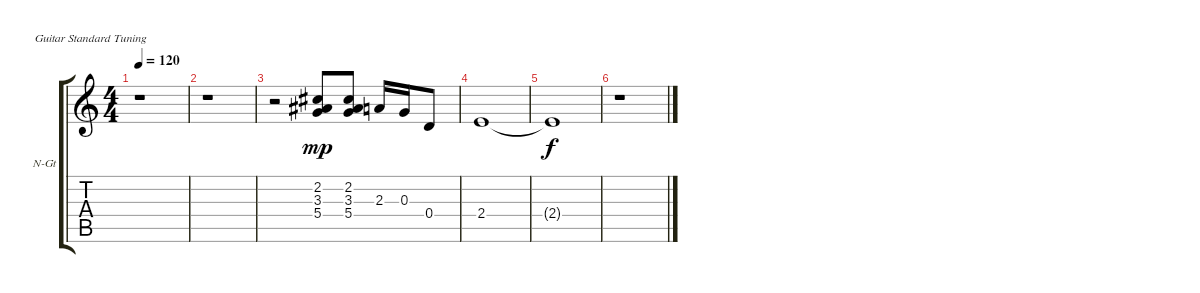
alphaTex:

\bracketExtendMode groupsimilarinstruments
\firstSystemTrackNameOrientation horizontal
\otherSystemsTrackNameOrientation horizontal
\track ("End guitar 2" "N-Gt") {instrument acousticguitarnylon}
\staff {score tabs}
\tuning (E4 B3 G3 D3 A2 E2)
\ts (4 4)
\tempo 120
\clef g2
\ks c
r.1{dy mp} |
r.1 |
r.2 (2.2 3.3 5.4).8 (2.2 3.3 5.4).8 2.3.16 0.3.16 0.4.8 |
2.4.1 |
2.4{t}.1{dy f} |
r.1
